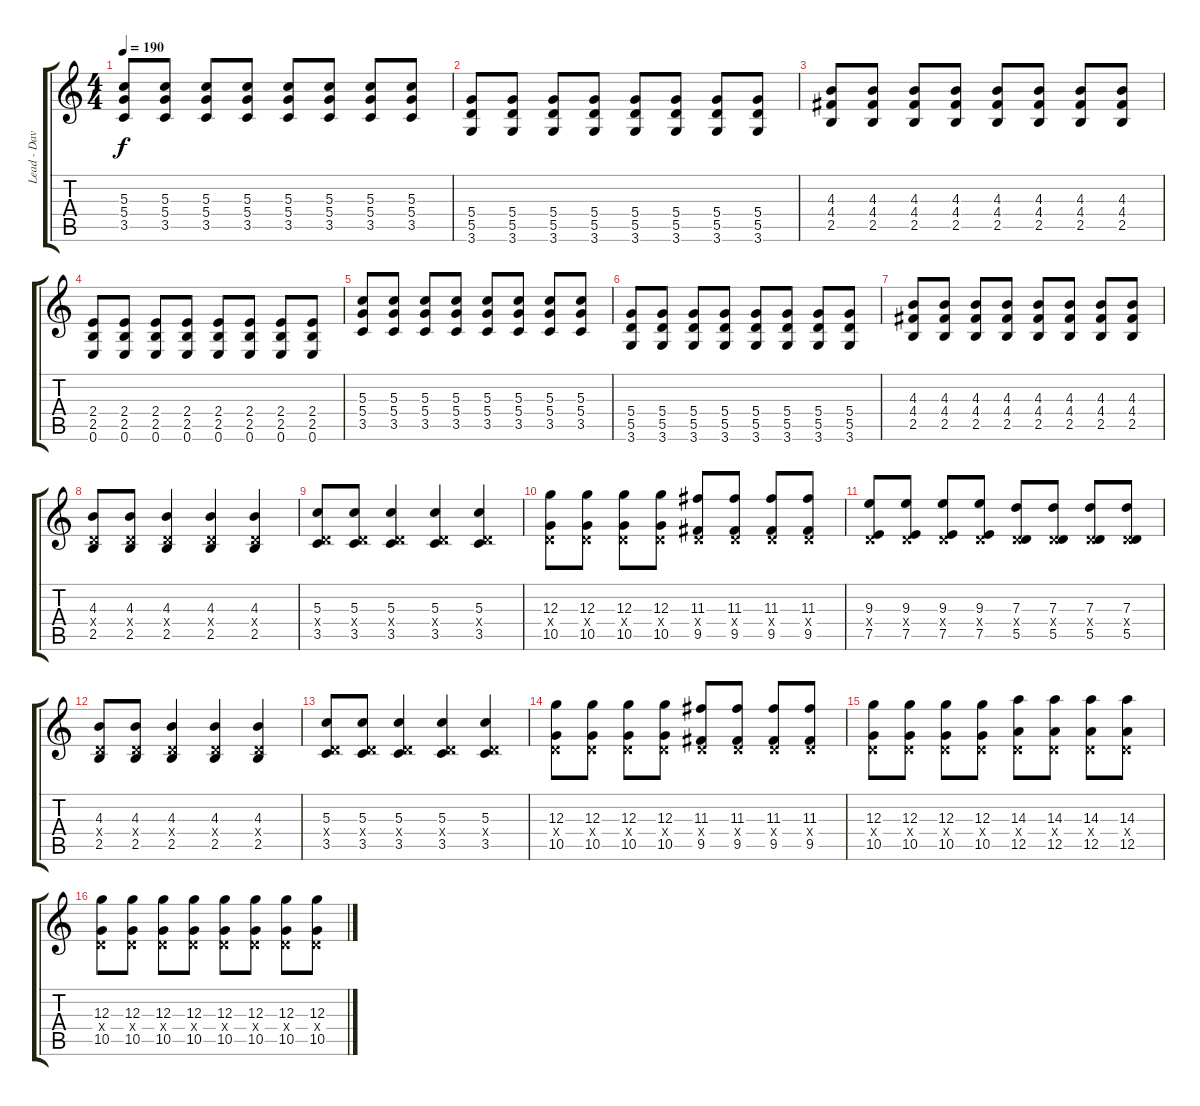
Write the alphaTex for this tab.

\track ("Lead - Dave Brownsound" "Lead - Dav") {instrument distortionguitar}
\staff {score tabs}
\tuning (E4 B3 G3 D3 A2 E2) {hide}
\ts (4 4)
\tempo 190
\clef g2
\ks c
(5.3 5.4 3.5).8{dy f} (5.3 5.4 3.5).8 (5.3 5.4 3.5).8 (5.3 5.4 3.5).8 (5.3 5.4 3.5).8 (5.3 5.4 3.5).8 (5.3 5.4 3.5).8 (5.3 5.4 3.5).8 |
(5.4 5.5 3.6).8 (5.4 5.5 3.6).8 (5.4 5.5 3.6).8 (5.4 5.5 3.6).8 (5.4 5.5 3.6).8 (5.4 5.5 3.6).8 (5.4 5.5 3.6).8 (5.4 5.5 3.6).8 |
(4.3 4.4 2.5).8 (4.3 4.4 2.5).8 (4.3 4.4 2.5).8 (4.3 4.4 2.5).8 (4.3 4.4 2.5).8 (4.3 4.4 2.5).8 (4.3 4.4 2.5).8 (4.3 4.4 2.5).8 |
(2.4 2.5 0.6).8 (2.4 2.5 0.6).8 (2.4 2.5 0.6).8 (2.4 2.5 0.6).8 (2.4 2.5 0.6).8 (2.4 2.5 0.6).8 (2.4 2.5 0.6).8 (2.4 2.5 0.6).8 |
(5.3 5.4 3.5).8 (5.3 5.4 3.5).8 (5.3 5.4 3.5).8 (5.3 5.4 3.5).8 (5.3 5.4 3.5).8 (5.3 5.4 3.5).8 (5.3 5.4 3.5).8 (5.3 5.4 3.5).8 |
(5.4 5.5 3.6).8 (5.4 5.5 3.6).8 (5.4 5.5 3.6).8 (5.4 5.5 3.6).8 (5.4 5.5 3.6).8 (5.4 5.5 3.6).8 (5.4 5.5 3.6).8 (5.4 5.5 3.6).8 |
(4.3 4.4 2.5).8 (4.3 4.4 2.5).8 (4.3 4.4 2.5).8 (4.3 4.4 2.5).8 (4.3 4.4 2.5).8 (4.3 4.4 2.5).8 (4.3 4.4 2.5).8 (4.3 4.4 2.5).8 |
(4.3 0.4{x} 2.5).8 (4.3 0.4{x} 2.5).8 (4.3 0.4{x} 2.5).4 (4.3 0.4{x} 2.5).4 (4.3 0.4{x} 2.5).4 |
(5.3 0.4{x} 3.5).8 (5.3 0.4{x} 3.5).8 (5.3 0.4{x} 3.5).4 (5.3 0.4{x} 3.5).4 (5.3 0.4{x} 3.5).4 |
(12.3 0.4{x} 10.5).8 (12.3 0.4{x} 10.5).8 (12.3 0.4{x} 10.5).8 (12.3 0.4{x} 10.5).8 (11.3 0.4{x} 9.5).8 (11.3 0.4{x} 9.5).8 (11.3 0.4{x} 9.5).8 (11.3 0.4{x} 9.5).8 |
(9.3 0.4{x} 7.5).8 (9.3 0.4{x} 7.5).8 (9.3 0.4{x} 7.5).8 (9.3 0.4{x} 7.5).8 (7.3 0.4{x} 5.5).8 (7.3 0.4{x} 5.5).8 (7.3 0.4{x} 5.5).8 (7.3 0.4{x} 5.5).8 |
(4.3 0.4{x} 2.5).8 (4.3 0.4{x} 2.5).8 (4.3 0.4{x} 2.5).4 (4.3 0.4{x} 2.5).4 (4.3 0.4{x} 2.5).4 |
(5.3 0.4{x} 3.5).8 (5.3 0.4{x} 3.5).8 (5.3 0.4{x} 3.5).4 (5.3 0.4{x} 3.5).4 (5.3 0.4{x} 3.5).4 |
(12.3 0.4{x} 10.5).8 (12.3 0.4{x} 10.5).8 (12.3 0.4{x} 10.5).8 (12.3 0.4{x} 10.5).8 (11.3 0.4{x} 9.5).8 (11.3 0.4{x} 9.5).8 (11.3 0.4{x} 9.5).8 (11.3 0.4{x} 9.5).8 |
(12.3 0.4{x} 10.5).8 (12.3 0.4{x} 10.5).8 (12.3 0.4{x} 10.5).8 (12.3 0.4{x} 10.5).8 (14.3 0.4{x} 12.5).8 (14.3 0.4{x} 12.5).8 (14.3 0.4{x} 12.5).8 (14.3 0.4{x} 12.5).8 |
(12.3 0.4{x} 10.5).8 (12.3 0.4{x} 10.5).8 (12.3 0.4{x} 10.5).8 (12.3 0.4{x} 10.5).8 (12.3 0.4{x} 10.5).8 (12.3 0.4{x} 10.5).8 (12.3 0.4{x} 10.5).8 (12.3 0.4{x} 10.5).8
